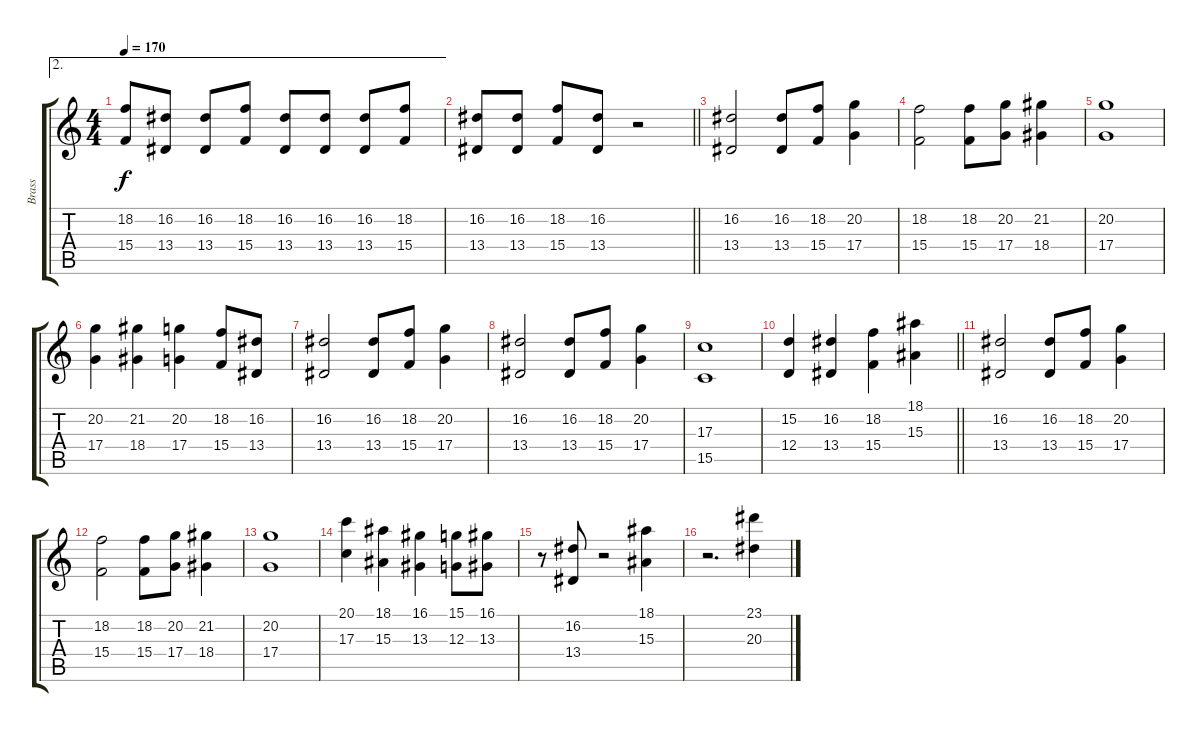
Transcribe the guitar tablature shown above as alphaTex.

\track ("Brass" "Brass") {instrument brasssection}
\staff {score tabs}
\tuning (E4 B3 G3 D3 A2 E2) {hide}
\ae 2
\ts (4 4)
\tempo 170
\clef g2
\ks c
(18.2 15.4).8{dy f} (16.2 13.4).8 (16.2 13.4).8 (18.2 15.4).8 (16.2 13.4).8 (16.2 13.4).8 (16.2 13.4).8 (18.2 15.4).8 |
\barLineRight lightlight
(16.2 13.4).8 (16.2 13.4).8 (18.2 15.4).8 (16.2 13.4).8 r.2 |
(16.2 13.4).2 (16.2 13.4).8 (18.2 15.4).8 (20.2 17.4).4 |
(18.2 15.4).2 (18.2 15.4).8 (20.2 17.4).8 (21.2 18.4).4 |
(20.2 17.4).1 |
(20.2 17.4).4 (21.2 18.4).4 (20.2 17.4).4 (18.2 15.4).8 (16.2 13.4).8 |
(16.2 13.4).2 (16.2 13.4).8 (18.2 15.4).8 (20.2 17.4).4 |
(16.2 13.4).2 (16.2 13.4).8 (18.2 15.4).8 (20.2 17.4).4 |
(17.3 15.5).1 |
\barLineRight lightlight
(15.2 12.4).4 (16.2 13.4).4 (18.2 15.4).4 (18.1 15.3).4 |
(16.2 13.4).2 (16.2 13.4).8 (18.2 15.4).8 (20.2 17.4).4 |
(18.2 15.4).2 (18.2 15.4).8 (20.2 17.4).8 (21.2 18.4).4 |
(20.2 17.4).1 |
(20.1 17.3).4 (18.1 15.3).4 (16.1 13.3).4 (15.1 12.3).8 (16.1 13.3).8 |
r.8 (16.2 13.4).8 r.2 (18.1 15.3).4 |
r.2{d} (23.1 20.3).4
